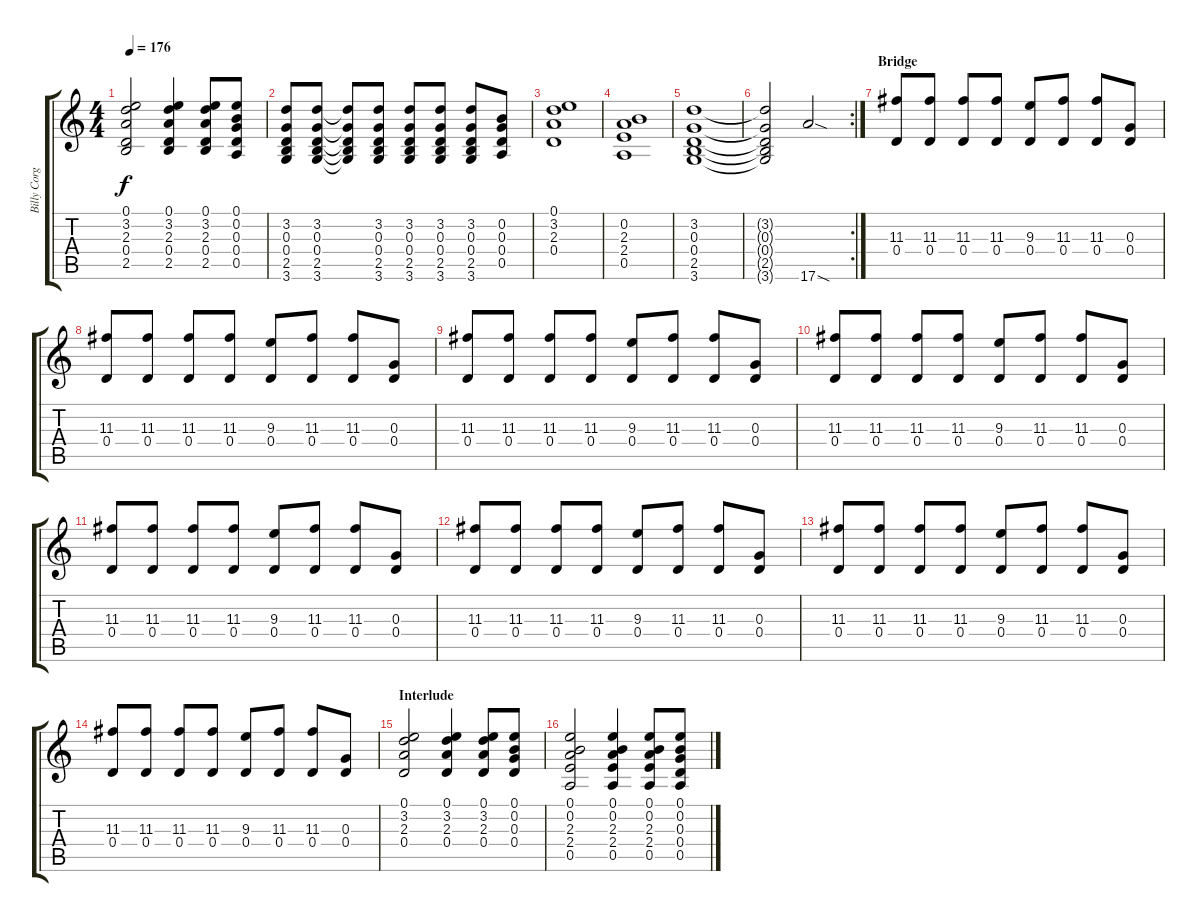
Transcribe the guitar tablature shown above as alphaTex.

\track ("Billy Corgan" "Billy Corg") {instrument distortionguitar}
\staff {score tabs}
\tuning (E4 B3 G3 D3 A2 E2) {hide}
\ts (4 4)
\tempo 176
\clef g2
\ks c
(0.1 3.2 2.3 0.4 2.5).2{dy f} (0.1 3.2 2.3 0.4 2.5).4 (0.1 3.2 2.3 0.4 2.5).8 (0.1 0.2 0.3 0.4 0.5).8 |
(3.2 0.3 0.4 2.5 3.6).8 (3.2 0.3 0.4 2.5 3.6).8 (3.2{t} 0.3{t} 0.4{t} 2.5{t} 3.6{t}).8 (3.2 0.3 0.4 2.5 3.6).8 (3.2 0.3 0.4 2.5 3.6).8 (3.2 0.3 0.4 2.5 3.6).8 (3.2 0.3 0.4 2.5 3.6).8 (0.2 0.3 0.4 0.5).8 |
(0.1 3.2 2.3 0.4).1 |
(0.2 2.3 2.4 0.5).1 |
(3.2 0.3 0.4 2.5 3.6).1 |
\rc 2
(3.2{t} 0.3{t} 0.4{t} 2.5{t} 3.6{t}).2 17.6{sod}.2 |
\section ("" "Bridge")
(11.3 0.4).8 (11.3 0.4).8 (11.3 0.4).8 (11.3 0.4).8 (9.3 0.4).8 (11.3 0.4).8 (11.3 0.4).8 (0.3 0.4).8 |
(11.3 0.4).8 (11.3 0.4).8 (11.3 0.4).8 (11.3 0.4).8 (9.3 0.4).8 (11.3 0.4).8 (11.3 0.4).8 (0.3 0.4).8 |
(11.3 0.4).8 (11.3 0.4).8 (11.3 0.4).8 (11.3 0.4).8 (9.3 0.4).8 (11.3 0.4).8 (11.3 0.4).8 (0.3 0.4).8 |
(11.3 0.4).8 (11.3 0.4).8 (11.3 0.4).8 (11.3 0.4).8 (9.3 0.4).8 (11.3 0.4).8 (11.3 0.4).8 (0.3 0.4).8 |
(11.3 0.4).8 (11.3 0.4).8 (11.3 0.4).8 (11.3 0.4).8 (9.3 0.4).8 (11.3 0.4).8 (11.3 0.4).8 (0.3 0.4).8 |
(11.3 0.4).8 (11.3 0.4).8 (11.3 0.4).8 (11.3 0.4).8 (9.3 0.4).8 (11.3 0.4).8 (11.3 0.4).8 (0.3 0.4).8 |
(11.3 0.4).8 (11.3 0.4).8 (11.3 0.4).8 (11.3 0.4).8 (9.3 0.4).8 (11.3 0.4).8 (11.3 0.4).8 (0.3 0.4).8 |
(11.3 0.4).8 (11.3 0.4).8 (11.3 0.4).8 (11.3 0.4).8 (9.3 0.4).8 (11.3 0.4).8 (11.3 0.4).8 (0.3 0.4).8 |
\section ("" "Interlude")
(0.1 3.2 2.3 0.4).2 (0.1 3.2 2.3 0.4).4 (0.1 3.2 2.3 0.4).8 (0.1 0.2 0.3 0.4).8 |
(0.1 0.2 2.3 2.4 0.5).2 (0.1 0.2 2.3 2.4 0.5).4 (0.1 0.2 2.3 2.4 0.5).8 (0.1 0.2 0.3 0.4 0.5).8
